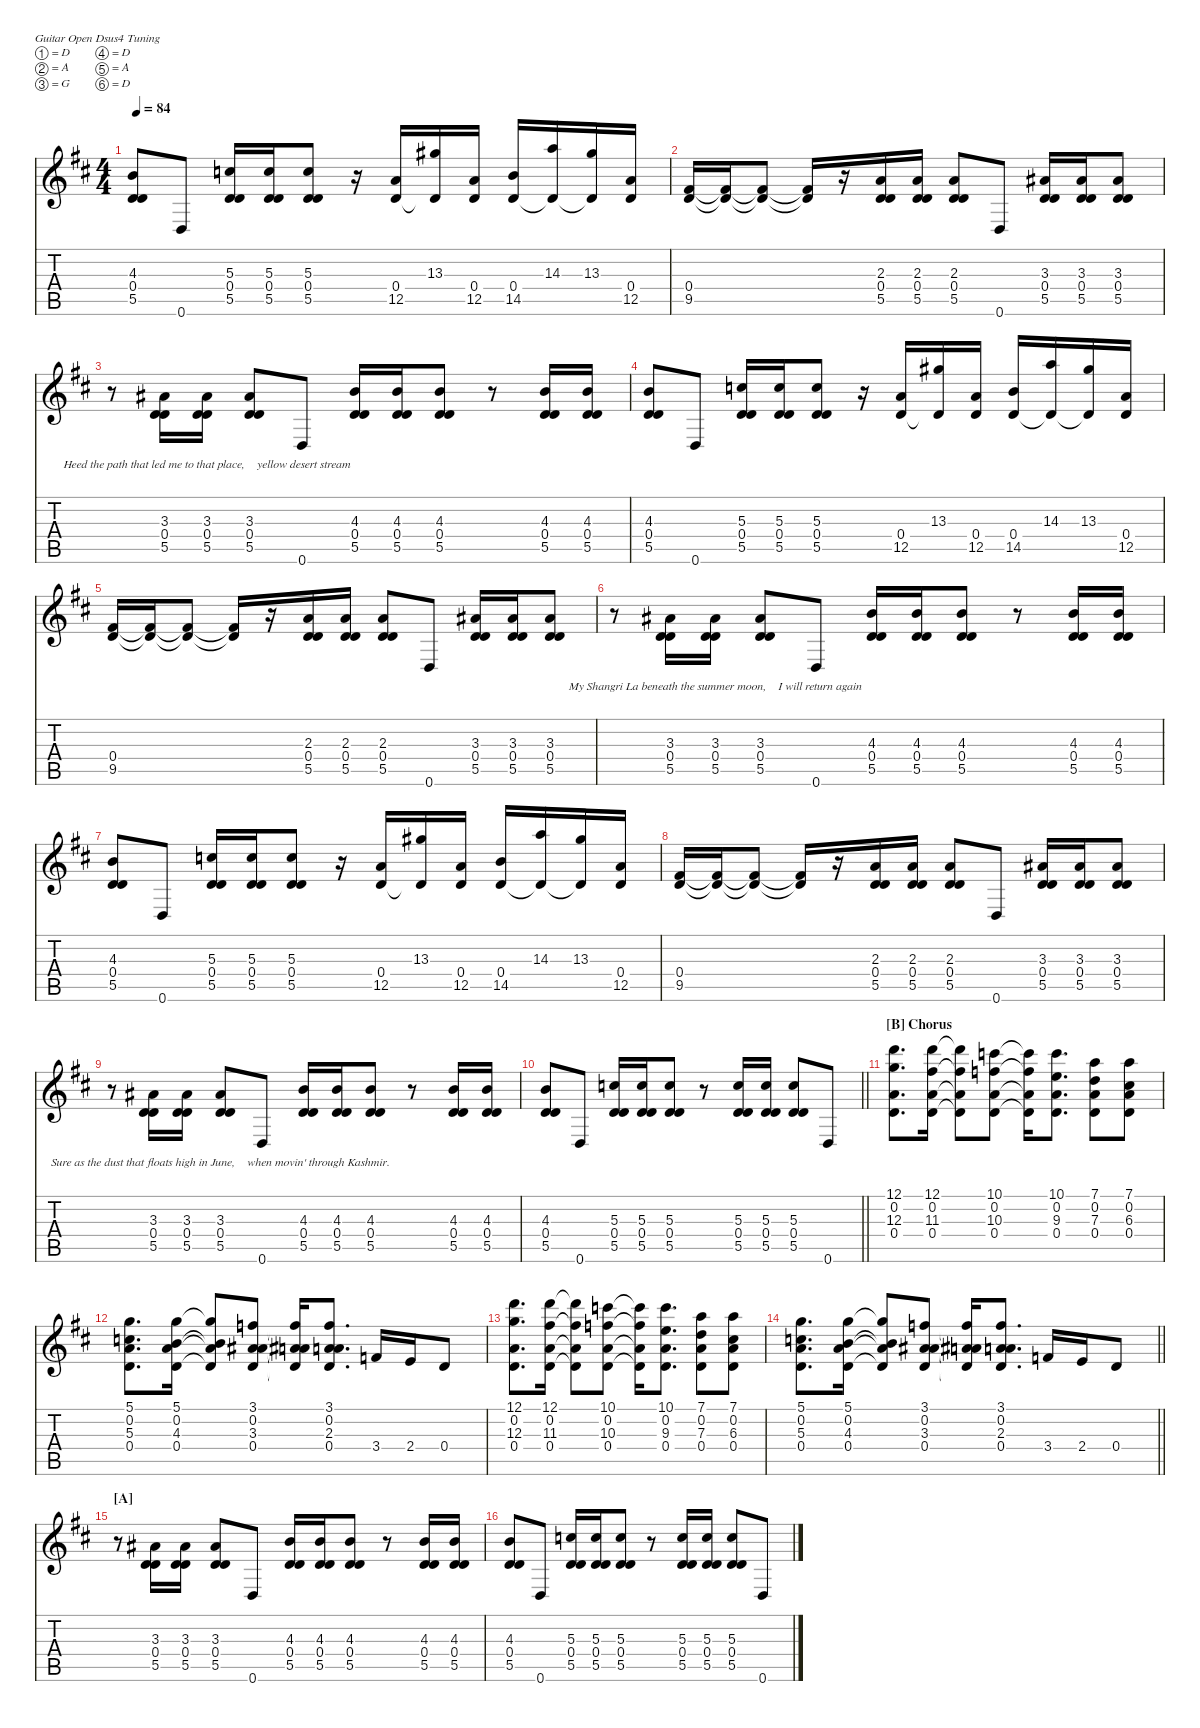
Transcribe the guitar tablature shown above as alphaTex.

\hideDynamics
\bracketExtendMode nobrackets
\singleTrackTrackNamePolicy hidden
\multiTrackTrackNamePolicy hidden
\otherSystemsTrackNameOrientation horizontal
\track ("Dadgad" "E-Gt") {solo instrument distortionguitar}
\staff {score tabs}
\tuning (D4 A3 G3 D3 A2 D2)
\ts (4 4)
\tempo 84
\clef g2
\ks d
(4.3{acc forcenatural} 0.4{acc forcenatural} 5.5{acc forcenatural}).8{dy f beam Up} 0.6{acc forcenatural}.8{beam Up} (5.3{acc forcenatural} 0.4{acc forcenatural} 5.5{acc forcenatural}).16{beam Up} (5.3{acc forcenatural} 0.4{acc forcenatural} 5.5{acc forcenatural}).16{beam Up} (5.3{acc forcenatural} 0.4{acc forcenatural} 5.5{acc forcenatural}).8{beam Up} r.16{beam Up} (12.5{acc forcenatural} 0.4{acc forcenatural}).16{beam Down} (13.3{acc #} 0.4{t acc forcenatural}).16{beam Down} (12.5{acc forcenatural} 0.4{acc forcenatural}).16{beam Down} (14.5{acc forcenatural} 0.4{acc forcenatural}).16{beam Up} (14.3{acc forcenatural} 0.4{t acc forcenatural}).16{beam Up} (13.3{acc #} 0.4{t acc forcenatural}).16{beam Up} (12.5{acc forcenatural} 0.4{acc forcenatural}).16{beam Up} |
(9.5{acc #} 0.4{acc forcenatural}).16{beam Up} (9.5{t acc #} 0.4{t acc forcenatural}).16{beam Up} (9.5{t acc #} 0.4{t acc forcenatural}).8{beam Up} (9.5{t acc #} 0.4{t acc forcenatural}).16{beam Up} r.16{beam Up} (2.3{acc forcenatural} 0.4{acc forcenatural} 5.5{acc forcenatural}).16{beam Up} (2.3{acc forcenatural} 0.4{acc forcenatural} 5.5{acc forcenatural}).16{beam Up} (2.3{acc forcenatural} 0.4{acc forcenatural} 5.5{acc forcenatural}).8{beam Up} 0.6{acc forcenatural}.8{beam Up} (3.3{acc #} 0.4{acc forcenatural} 5.5{acc forcenatural}).16{beam Up} (3.3{acc #} 0.4{acc forcenatural} 5.5{acc forcenatural}).16{beam Up} (3.3{acc #} 0.4{acc forcenatural} 5.5{acc forcenatural}).8{beam Up} |
r.8{beam Down} (3.3{acc #} 0.4{acc forcenatural} 5.5{acc forcenatural}).16{beam Up} (3.3{acc #} 0.4{acc forcenatural} 5.5{acc forcenatural}).16{lyrics (0 "") lyrics (1 "") lyrics (2 "Heed the path that led me to that place,    yellow desert stream") lyrics (3 "") lyrics (4 "") beam Up} (3.3{acc #} 0.4{acc forcenatural} 5.5{acc forcenatural}).8{beam Up} 0.6{acc forcenatural}.8{beam Up} (4.3{acc forcenatural} 0.4{acc forcenatural} 5.5{acc forcenatural}).16{beam Up} (4.3{acc forcenatural} 0.4{acc forcenatural} 5.5{acc forcenatural}).16{beam Up} (4.3{acc forcenatural} 0.4{acc forcenatural} 5.5{acc forcenatural}).8{beam Up} r.8{beam Up} (4.3{acc forcenatural} 0.4{acc forcenatural} 5.5{acc forcenatural}).16{beam Up} (4.3{acc forcenatural} 0.4{acc forcenatural} 5.5{acc forcenatural}).16{beam Up} |
(4.3{acc forcenatural} 0.4{acc forcenatural} 5.5{acc forcenatural}).8{beam Up} 0.6{acc forcenatural}.8{beam Up} (5.3{acc forcenatural} 0.4{acc forcenatural} 5.5{acc forcenatural}).16{beam Up} (5.3{acc forcenatural} 0.4{acc forcenatural} 5.5{acc forcenatural}).16{beam Up} (5.3{acc forcenatural} 0.4{acc forcenatural} 5.5{acc forcenatural}).8{beam Up} r.16{beam Up} (12.5{acc forcenatural} 0.4{acc forcenatural}).16{beam Down} (13.3{acc #} 0.4{t acc forcenatural}).16{beam Down} (12.5{acc forcenatural} 0.4{acc forcenatural}).16{beam Down} (14.5{acc forcenatural} 0.4{acc forcenatural}).16{beam Up} (14.3{acc forcenatural} 0.4{t acc forcenatural}).16{beam Up} (13.3{acc #} 0.4{t acc forcenatural}).16{beam Up} (12.5{acc forcenatural} 0.4{acc forcenatural}).16{beam Up} |
(9.5{acc #} 0.4{acc forcenatural}).16{beam Up} (9.5{t acc #} 0.4{t acc forcenatural}).16{beam Up} (9.5{t acc #} 0.4{t acc forcenatural}).8{beam Up} (9.5{t acc #} 0.4{t acc forcenatural}).16{beam Up} r.16{beam Up} (2.3{acc forcenatural} 0.4{acc forcenatural} 5.5{acc forcenatural}).16{beam Up} (2.3{acc forcenatural} 0.4{acc forcenatural} 5.5{acc forcenatural}).16{beam Up} (2.3{acc forcenatural} 0.4{acc forcenatural} 5.5{acc forcenatural}).8{beam Up} 0.6{acc forcenatural}.8{beam Up} (3.3{acc #} 0.4{acc forcenatural} 5.5{acc forcenatural}).16{beam Up} (3.3{acc #} 0.4{acc forcenatural} 5.5{acc forcenatural}).16{beam Up} (3.3{acc #} 0.4{acc forcenatural} 5.5{acc forcenatural}).8{beam Up} |
r.8{beam Down} (3.3{acc #} 0.4{acc forcenatural} 5.5{acc forcenatural}).16{beam Up} (3.3{acc #} 0.4{acc forcenatural} 5.5{acc forcenatural}).16{lyrics (0 "") lyrics (1 "") lyrics (2 "My Shangri La beneath the summer moon,    I will return again") lyrics (3 "") lyrics (4 "") beam Up} (3.3{acc #} 0.4{acc forcenatural} 5.5{acc forcenatural}).8{beam Up} 0.6{acc forcenatural}.8{beam Up} (4.3{acc forcenatural} 0.4{acc forcenatural} 5.5{acc forcenatural}).16{beam Up} (4.3{acc forcenatural} 0.4{acc forcenatural} 5.5{acc forcenatural}).16{beam Up} (4.3{acc forcenatural} 0.4{acc forcenatural} 5.5{acc forcenatural}).8{beam Up} r.8{beam Up} (4.3{acc forcenatural} 0.4{acc forcenatural} 5.5{acc forcenatural}).16{beam Up} (4.3{acc forcenatural} 0.4{acc forcenatural} 5.5{acc forcenatural}).16{beam Up} |
(4.3{acc forcenatural} 0.4{acc forcenatural} 5.5{acc forcenatural}).8{beam Up} 0.6{acc forcenatural}.8{beam Up} (5.3{acc forcenatural} 0.4{acc forcenatural} 5.5{acc forcenatural}).16{beam Up} (5.3{acc forcenatural} 0.4{acc forcenatural} 5.5{acc forcenatural}).16{beam Up} (5.3{acc forcenatural} 0.4{acc forcenatural} 5.5{acc forcenatural}).8{beam Up} r.16{beam Up} (12.5{acc forcenatural} 0.4{acc forcenatural}).16{beam Down} (13.3{acc #} 0.4{t acc forcenatural}).16{beam Down} (12.5{acc forcenatural} 0.4{acc forcenatural}).16{beam Down} (14.5{acc forcenatural} 0.4{acc forcenatural}).16{beam Up} (14.3{acc forcenatural} 0.4{t acc forcenatural}).16{beam Up} (13.3{acc #} 0.4{t acc forcenatural}).16{beam Up} (12.5{acc forcenatural} 0.4{acc forcenatural}).16{beam Up} |
(9.5{acc #} 0.4{acc forcenatural}).16{beam Up} (9.5{t acc #} 0.4{t acc forcenatural}).16{beam Up} (9.5{t acc #} 0.4{t acc forcenatural}).8{beam Up} (9.5{t acc #} 0.4{t acc forcenatural}).16{beam Up} r.16{beam Up} (2.3{acc forcenatural} 0.4{acc forcenatural} 5.5{acc forcenatural}).16{beam Up} (2.3{acc forcenatural} 0.4{acc forcenatural} 5.5{acc forcenatural}).16{beam Up} (2.3{acc forcenatural} 0.4{acc forcenatural} 5.5{acc forcenatural}).8{beam Up} 0.6{acc forcenatural}.8{beam Up} (3.3{acc #} 0.4{acc forcenatural} 5.5{acc forcenatural}).16{beam Up} (3.3{acc #} 0.4{acc forcenatural} 5.5{acc forcenatural}).16{beam Up} (3.3{acc #} 0.4{acc forcenatural} 5.5{acc forcenatural}).8{beam Up} |
r.8{beam Down} (3.3{acc #} 0.4{acc forcenatural} 5.5{acc forcenatural}).16{beam Up} (3.3{acc #} 0.4{acc forcenatural} 5.5{acc forcenatural}).16{beam Up} (3.3{acc #} 0.4{acc forcenatural} 5.5{acc forcenatural}).8{lyrics (0 "") lyrics (1 "") lyrics (2 "Sure as the dust that floats high in June,    when movin' through Kashmir.") lyrics (3 "") lyrics (4 "") beam Up} 0.6{acc forcenatural}.8{beam Up} (4.3{acc forcenatural} 0.4{acc forcenatural} 5.5{acc forcenatural}).16{beam Up} (4.3{acc forcenatural} 0.4{acc forcenatural} 5.5{acc forcenatural}).16{beam Up} (4.3{acc forcenatural} 0.4{acc forcenatural} 5.5{acc forcenatural}).8{beam Up} r.8{beam Up} (4.3{acc forcenatural} 0.4{acc forcenatural} 5.5{acc forcenatural}).16{beam Up} (4.3{acc forcenatural} 0.4{acc forcenatural} 5.5{acc forcenatural}).16{beam Up} |
\barLineRight lightlight
(4.3{acc forcenatural} 0.4{acc forcenatural} 5.5{acc forcenatural}).8{beam Up} 0.6{acc forcenatural}.8{beam Up} (5.3{acc forcenatural} 0.4{acc forcenatural} 5.5{acc forcenatural}).16{beam Up} (5.3{acc forcenatural} 0.4{acc forcenatural} 5.5{acc forcenatural}).16{beam Up} (5.3{acc forcenatural} 0.4{acc forcenatural} 5.5{acc forcenatural}).8{beam Up} r.8{beam Up} (5.3{acc forcenatural} 0.4{acc forcenatural} 5.5{acc forcenatural}).16{beam Up} (5.3{acc forcenatural} 0.4{acc forcenatural} 5.5{acc forcenatural}).16{beam Up} (5.3{acc forcenatural} 0.4{acc forcenatural} 5.5{acc forcenatural}).8{beam Up} 0.6{acc forcenatural}.8{beam Up} |
\section ("B" "Chorus")
(12.1{acc forcenatural} 0.2{acc forcenatural} 12.3{acc forcenatural} 0.4{acc forcenatural}).8{d beam Down} (12.1{acc forcenatural} 0.2{acc forcenatural} 11.3{acc #} 0.4{acc forcenatural}).16{beam Down} (12.1{t acc forcenatural} 0.2{t acc forcenatural} 11.3{t acc #} 0.4{t acc forcenatural}).8{beam Down} (10.1{acc forcenatural} 0.2{acc forcenatural} 10.3{acc forcenatural} 0.4{acc forcenatural}).8{beam Down} (10.1{t acc forcenatural} 0.2{t acc forcenatural} 10.3{t acc forcenatural} 0.4{t acc forcenatural}).16{beam Down} (10.1{acc forcenatural} 0.2{acc forcenatural} 9.3{acc forcenatural} 0.4{acc forcenatural}).8{d beam Down} (7.1{acc forcenatural} 0.2{acc forcenatural} 7.3{acc forcenatural} 0.4{acc forcenatural}).8{beam Down} (7.1{acc forcenatural} 0.2{acc forcenatural} 6.3{acc #} 0.4{acc forcenatural}).8{beam Down} |
(5.1{acc forcenatural} 0.2{acc forcenatural} 5.3{acc forcenatural} 0.4{acc forcenatural}).8{d beam Down} (5.1{acc forcenatural} 0.2{acc forcenatural} 4.3{acc forcenatural} 0.4{acc forcenatural}).16{beam Down} (5.1{t acc forcenatural} 0.2{t acc forcenatural} 4.3{t acc forcenatural} 0.4{t acc forcenatural}).8{beam Up} (3.1{acc forcenatural} 0.2{acc forcenatural} 3.3{acc #} 0.4{acc forcenatural}).8{beam Up} (3.1{t acc forcenatural} 0.2{t acc forcenatural} 3.3{t acc #} 0.4{t acc forcenatural}).16{beam Up} (3.1{acc forcenatural} 0.2{acc forcenatural} 2.3{acc forcenatural} 0.4{acc forcenatural}).8{d beam Up} 3.4{acc forcenatural}.16{beam Up} 2.4{acc forcenatural}.16{beam Up} 0.4{acc forcenatural}.8{beam Up} |
(12.1{acc forcenatural} 0.2{acc forcenatural} 12.3{acc forcenatural} 0.4{acc forcenatural}).8{d beam Down} (12.1{acc forcenatural} 0.2{acc forcenatural} 11.3{acc #} 0.4{acc forcenatural}).16{beam Down} (12.1{t acc forcenatural} 0.2{t acc forcenatural} 11.3{t acc #} 0.4{t acc forcenatural}).8{beam Down} (10.1{acc forcenatural} 0.2{acc forcenatural} 10.3{acc forcenatural} 0.4{acc forcenatural}).8{beam Down} (10.1{t acc forcenatural} 0.2{t acc forcenatural} 10.3{t acc forcenatural} 0.4{t acc forcenatural}).16{beam Down} (10.1{acc forcenatural} 0.2{acc forcenatural} 9.3{acc forcenatural} 0.4{acc forcenatural}).8{d beam Down} (7.1{acc forcenatural} 0.2{acc forcenatural} 7.3{acc forcenatural} 0.4{acc forcenatural}).8{beam Down} (7.1{acc forcenatural} 0.2{acc forcenatural} 6.3{acc #} 0.4{acc forcenatural}).8{beam Down} |
\barLineRight lightlight
(5.1{acc forcenatural} 0.2{acc forcenatural} 5.3{acc forcenatural} 0.4{acc forcenatural}).8{d beam Down} (5.1{acc forcenatural} 0.2{acc forcenatural} 4.3{acc forcenatural} 0.4{acc forcenatural}).16{beam Down} (5.1{t acc forcenatural} 0.2{t acc forcenatural} 4.3{t acc forcenatural} 0.4{t acc forcenatural}).8{beam Up} (3.1{acc forcenatural} 0.2{acc forcenatural} 3.3{acc #} 0.4{acc forcenatural}).8{beam Up} (3.1{t acc forcenatural} 0.2{t acc forcenatural} 3.3{t acc #} 0.4{t acc forcenatural}).16{beam Up} (3.1{acc forcenatural} 0.2{acc forcenatural} 2.3{acc forcenatural} 0.4{acc forcenatural}).8{d beam Up} 3.4{acc forcenatural}.16{beam Up} 2.4{acc forcenatural}.16{beam Up} 0.4{acc forcenatural}.8{beam Up} |
\section ("A" "")
r.8{beam Down} (3.3{acc #} 0.4{acc forcenatural} 5.5{acc forcenatural}).16{beam Up} (3.3{acc #} 0.4{acc forcenatural} 5.5{acc forcenatural}).16{beam Up} (3.3{acc #} 0.4{acc forcenatural} 5.5{acc forcenatural}).8{beam Up} 0.6{acc forcenatural}.8{beam Up} (4.3{acc forcenatural} 0.4{acc forcenatural} 5.5{acc forcenatural}).16{beam Up} (4.3{acc forcenatural} 0.4{acc forcenatural} 5.5{acc forcenatural}).16{beam Up} (4.3{acc forcenatural} 0.4{acc forcenatural} 5.5{acc forcenatural}).8{beam Up} r.8{beam Up} (4.3{acc forcenatural} 0.4{acc forcenatural} 5.5{acc forcenatural}).16{beam Up} (4.3{acc forcenatural} 0.4{acc forcenatural} 5.5{acc forcenatural}).16{beam Up} |
(4.3{acc forcenatural} 0.4{acc forcenatural} 5.5{acc forcenatural}).8{beam Up} 0.6{acc forcenatural}.8{beam Up} (5.3{acc forcenatural} 0.4{acc forcenatural} 5.5{acc forcenatural}).16{beam Up} (5.3{acc forcenatural} 0.4{acc forcenatural} 5.5{acc forcenatural}).16{beam Up} (5.3{acc forcenatural} 0.4{acc forcenatural} 5.5{acc forcenatural}).8{beam Up} r.8{beam Up} (5.3{acc forcenatural} 0.4{acc forcenatural} 5.5{acc forcenatural}).16{beam Up} (5.3{acc forcenatural} 0.4{acc forcenatural} 5.5{acc forcenatural}).16{beam Up} (5.3{acc forcenatural} 0.4{acc forcenatural} 5.5{acc forcenatural}).8{beam Up} 0.6{acc forcenatural}.8{beam Up}
